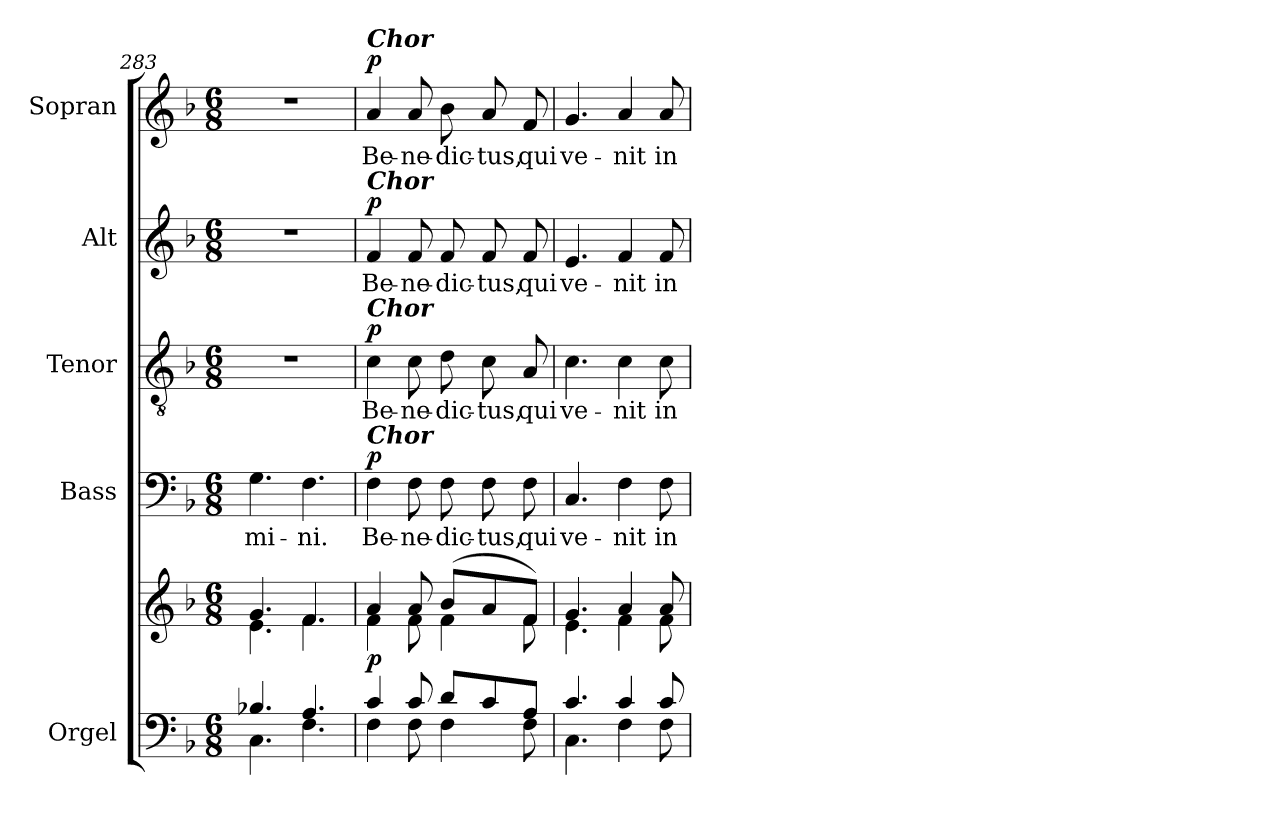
**kern	**kern	**dynam	**kern	**text	**dynam	**kern	**text	**dynam	**kern	**text	**dynam	**kern	**text	**dynam
*part5	*part5	*part5	*part4	*part4	*part4	*part3	*part3	*part3	*part2	*part2	*part2	*part1	*part1	*part1
*staff6	*staff5	*staff5/6	*staff4	*staff4	*staff4	*staff3	*staff3	*staff3	*staff2	*staff2	*staff2	*staff1	*staff1	*staff1
*I"Orgel	*	*	*I"Bass	*	*	*I"Tenor	*	*	*I"Alt	*	*	*I"Sopran	*	*
*I'Org.	*	*	*I'B.	*	*	*I'T.	*	*	*I'A.	*	*	*I'S.	*	*
*clefF4	*clefG2	*	*clefF4	*	*	*clefGv2	*	*	*clefG2	*	*	*clefG2	*	*
*k[b-]	*k[b-]	*	*k[b-]	*	*	*k[b-]	*	*	*k[b-]	*	*	*k[b-]	*	*
*F:	*F:	*	*F:	*	*	*F:	*	*	*F:	*	*	*F:	*	*
*M6/8	*M6/8	*	*M6/8	*	*	*M6/8	*	*	*M6/8	*	*	*M6/8	*	*
=283	=283	=283	=283	=283	=283	=283	=283	=283	=283	=283	=283	=283	=283	=283
*^	*^	*	*	*	*	*	*	*	*	*	*	*	*	*
!	!	!	!	!	!	!LO:LY:b	!	!	!	!	!	!	!	!	!	!
4.B-X/	4.C\	4.g/	4.e\	.	4.G\	-mi-	.	2.r	.	.	2.r	.	.	2.r	.	.
!	!	!	!	!	!	!LO:LY:b	!	!	!	!	!	!	!	!	!	!
4.A/	4.F\	4.f/	4.f\	.	4.F\	-ni.	.	.	.	.	.	.	.	.	.	.
=284	=284	=284	=284	=284	=284	=284	=284	=284	=284	=284	=284	=284	=284	=284	=284	=284
!	!	!	!	!	!	!	!	!	!	!	!	!	!	!LO:TX:a:Bi:t=Chor	!	!
!	!	!	!	!	!	!	!	!	!	!	!LO:TX:a:Bi:t=Chor	!	!	!	!	!
!	!	!	!	!	!	!	!	!LO:TX:a:Bi:t=Chor	!	!	!	!	!	!	!	!
!	!	!	!	!	!LO:TX:a:Bi:t=Chor	!	!	!	!	!	!	!	!	!	!	!
!	!	!	!	!LO:DY:b	!	!LO:LY:b	!LO:DY:a	!	!LO:LY:b	!LO:DY:a	!	!LO:LY:b	!LO:DY:a	!	!LO:LY:b	!LO:DY:a
4c/	4F\	4a/	4f\	p	4F\	Be-	p	4c\	Be-	p	4f/	Be-	p	4a/	Be-	p
!	!	!	!	!	!	!LO:LY:b	!	!	!LO:LY:b	!	!	!LO:LY:b	!	!	!LO:LY:b	!
8c/	8F\	8a/	8f\	.	8F\	-ne-	.	8c\	-ne-	.	8f/	-ne-	.	8a/	-ne-	.
!	!	!	!	!	!	!LO:LY:b	!	!	!LO:LY:b	!	!	!LO:LY:b	!	!	!LO:LY:b	!
8d/L	4F\	(>8b-/L	4f\	.	8F\	-dic-	.	8d\	-dic-	.	8f/	-dic-	.	8b-\	-dic-	.
!	!	!	!	!	!	!LO:LY:b	!	!	!LO:LY:b	!	!	!LO:LY:b	!	!	!LO:LY:b	!
8c/	.	8a/	.	.	8F\	-tus,	.	8c\	-tus,	.	8f/	-tus,	.	8a/	-tus,	.
!	!	!	!	!	!	!LO:LY:b	!	!	!LO:LY:b	!	!	!LO:LY:b	!	!	!LO:LY:b	!
8A/J	8F\	8f/J)	8f\	.	8F\	qui	.	8A/	qui	.	8f/	qui	.	8f/	qui	.
=285	=285	=285	=285	=285	=285	=285	=285	=285	=285	=285	=285	=285	=285	=285	=285	=285
!	!	!	!	!	!	!LO:LY:b	!	!	!LO:LY:b	!	!	!LO:LY:b	!	!	!LO:LY:b	!
4.c/	4.C\	4.g/	4.e\	.	4.C/	ve-	.	4.c\	ve-	.	4.e/	ve-	.	4.g/	ve-	.
!	!	!	!	!	!	!LO:LY:b	!	!	!LO:LY:b	!	!	!LO:LY:b	!	!	!LO:LY:b	!
4c/	4F\	4a/	4f\	.	4F\	-nit	.	4c\	-nit	.	4f/	-nit	.	4a/	-nit	.
!	!	!	!	!	!	!LO:LY:b	!	!	!LO:LY:b	!	!	!LO:LY:b	!	!	!LO:LY:b	!
8c/	8F\	8a/	8f\	.	8F\	in	.	8c\	in	.	8f/	in	.	8a/	in	.
*v	*v	*	*	*	*	*	*	*	*	*	*	*	*	*	*	*
*	*v	*v	*	*	*	*	*	*	*	*	*	*	*	*	*
=	=	=	=	=	=	=	=	=	=	=	=	=	=	=
*-	*-	*-	*-	*-	*-	*-	*-	*-	*-	*-	*-	*-	*-	*-
